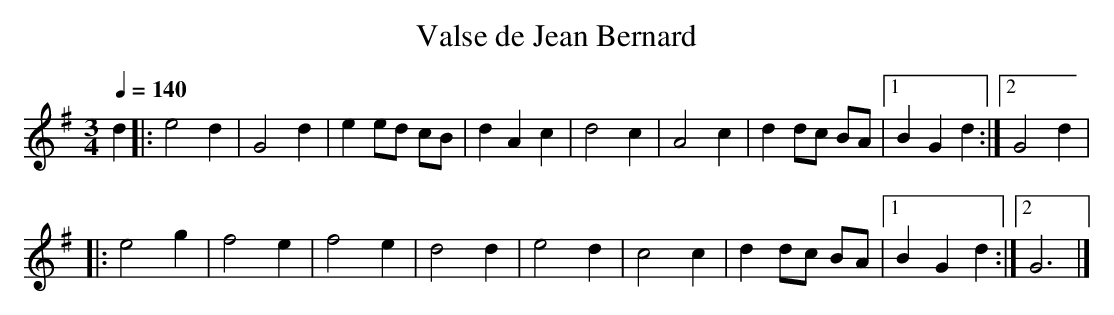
X:1
T:Valse de Jean Bernard
M:3/4
L:1/4
Q:1/4=140
K:G
d|:e2d|G2d|e e/d/ c/B/|dAc|d2c|A2c|d d/c/ B/A/|1 BGd:|2 G2d|
|:e2g|f2e|f2e|d2d|e2d|c2c|d d/c/ B/A/|1 BGd:|2 G3|]
